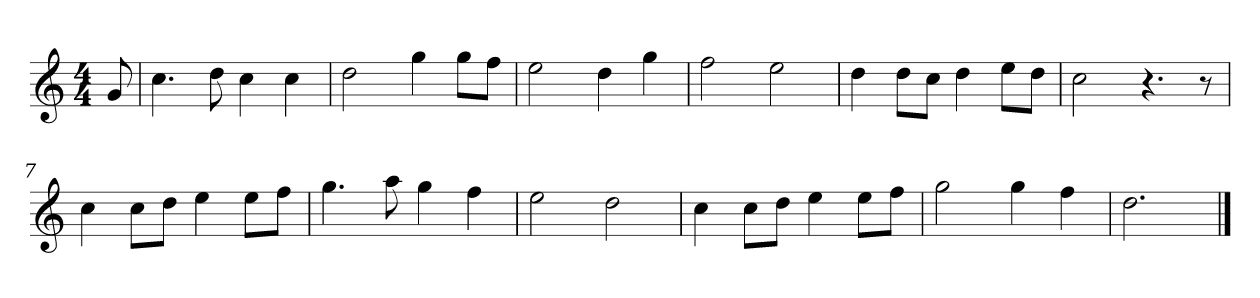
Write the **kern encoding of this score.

**kern
*part1
*staff1
*k[]
*M4/4
*MM120
=
8g
=1
4.cc
8dd
4cc
4cc
=2
2dd
4gg
8ggL
8ffJ
=3
2ee
4dd
4gg
=4
2ff
2ee
=5
4dd
8ddL
8ccJ
4dd
8eeL
8ddJ
=6
2cc
4.r
8r
=7
4cc
8ccL
8ddJ
4ee
8eeL
8ffJ
=8
4.gg
8aa
4gg
4ff
=9
2ee
2dd
=10
4cc
8ccL
8ddJ
4ee
8eeL
8ffJ
=11
2gg
4gg
4ff
=12
2.dd
==
*-
